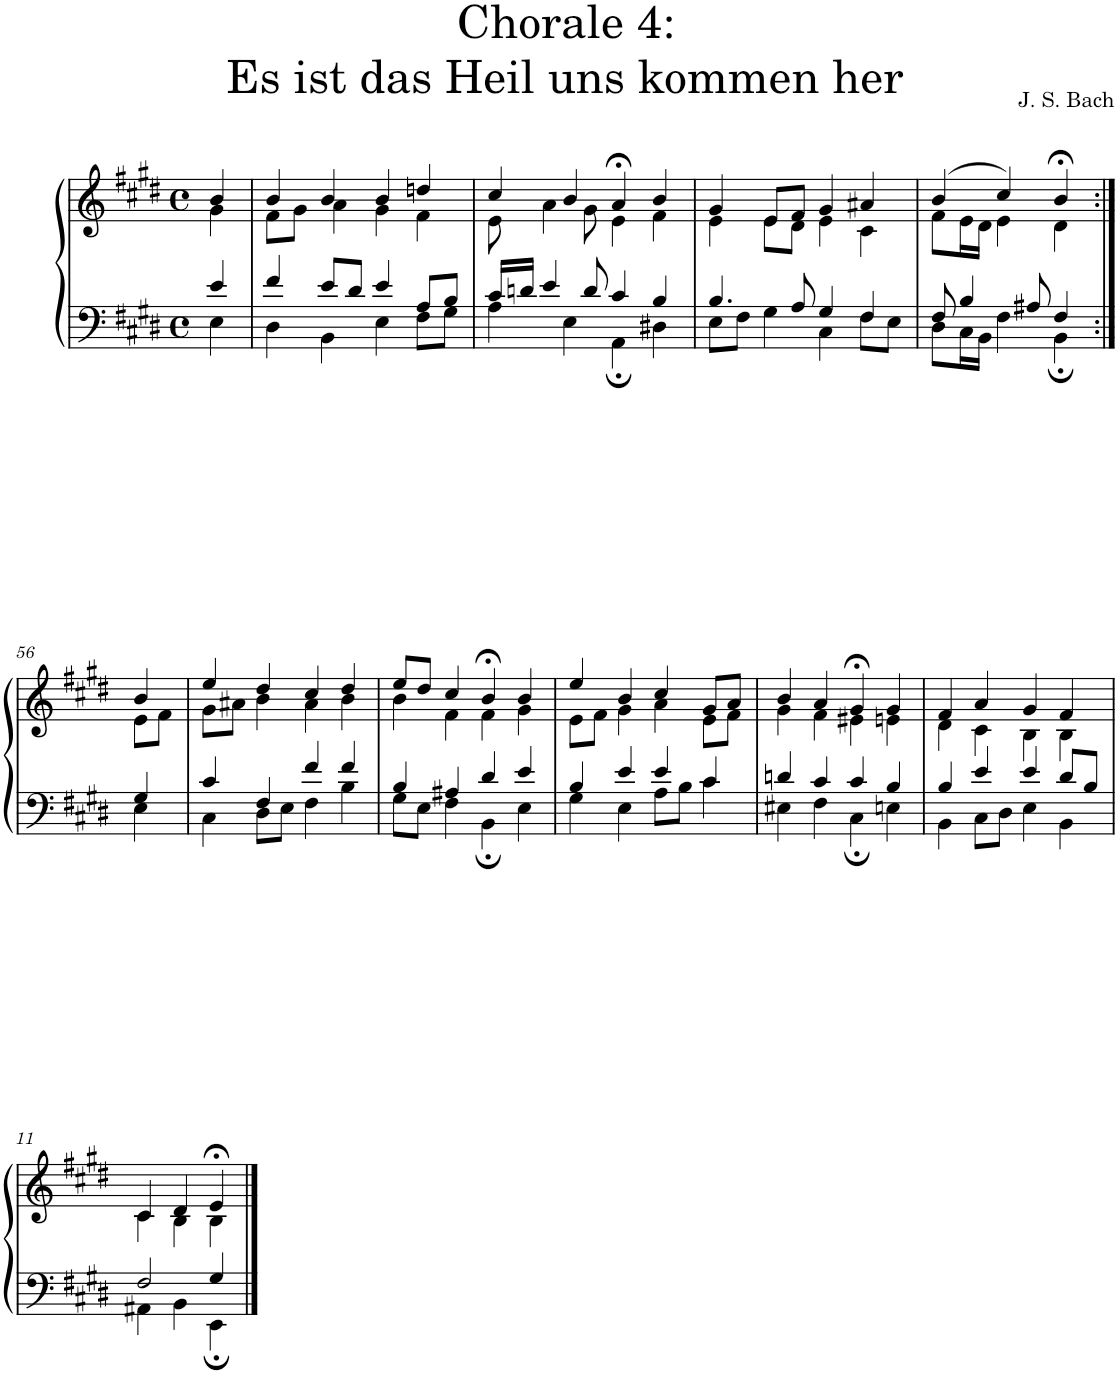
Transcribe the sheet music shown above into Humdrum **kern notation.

**kern	**kern
*part1	*part1
*staff2	*staff1
*I"S,A	*
*clefF4	*clefG2
*k[f#c#g#d#]	*k[f#c#g#d#]
*M4/4	*M4/4
*met(c)	*met(c)
=	=
*^	*^
4e/	4E\	4b/	4g#\
=1	=1	=1	=1
4f#/	4D#\	4b/	8f#\L
.	.	.	8g#\J
8e/L	4BB\	4b/	4a\
8d#/J	.	.	.
4e/	4E\	4b/	4g#\
8A/L	8F#\L	4ddn/	4f#\
8B/J	8G#\J	.	.
=2	=2	=2	=2
16c#/LL	4A\	4cc#/	8e\
16dn/JJ	.	.	.
4e/	.	.	4a\
.	4E\	4b/	.
8d/	.	.	8g#\
4c#/	4AA;\	4a;</	4e\
4B/	4D#X\	4b/	4f#\
=3	=3	=3	=3
4.B/	8E\L	4g#/	4e\
.	8F#\J	.	.
.	4G#\	8e/L	8e\L
8A/	.	8f#/J	8d#\J
4G#/	4C#\	4g#/	4e\
4F#/	8F#\L	4a#X/	4c#\
.	8E\J	.	.
=55	=55	=55	=55
8F#/	8D#\L	(>4b/	8f#\L
4B/	16C#\L	.	16e\L
.	16BB\JJ	.	16d#\JJ
.	4F#\	4cc#/)	4e\
8A#X/	.	.	.
4F#/	4BB;\	4b;</	4d#\
!!LO:LB:g=z	!!
=56:|!	=56:|!	=56:|!	=56:|!
4G#/	4E\	4b/	8e\L
.	.	.	8f#\J
=6	=6	=6	=6
4c#/	4C#\	4ee/	8g#\L
.	.	.	8a#X\J
4F#/	8D#\L	4dd#/	4b\
.	8E\J	.	.
4f#/	4F#\	4cc#/	4a#\
4f#/	4B\	4dd#/	4b\
=7	=7	=7	=7
4B/	8G#\L	8ee/L	4b\
.	8E\J	8dd#/J	.
4A#X/	4F#\	4cc#/	4f#\
4d#/	4BB;\	4b;</	4f#\
4e/	4E\	4b/	4g#\
=8	=8	=8	=8
4B/	4G#\	4ee/	8e\L
.	.	.	8f#\J
4e/	4E\	4b/	4g#\
4e/	8A\L	4cc#/	4a\
.	8B\J	.	.
4c#/	4c#\	8g#/L	8e\L
.	.	8a/J	8f#\J
=9	=9	=9	=9
4dn/	4E#X\	4b/	4g#\
4c#/	4F#\	4a/	4f#\
4c#/	4C#;\	4g#;</	4e#X\
4B/	4En\	4g#/	4en\
=10	=10	=10	=10
4B/	4BB\	4f#/	4d#\
4e/	8C#\L	4a/	4c#\
.	8D#\J	.	.
4e/	4E\	4g#/	4B\
8d#/L	4BB\	4f#/	4B\
8B/J	.	.	.
!!LO:LB:g=z	!!
=11	=11	=11	=11
2F#/	4AA#X\	4c#/	4c#\
.	4BB\	4d#/	4B\
4G#/	4EE;\	4e;</	4B\
*v	*v	*	*
*	*v	*v
==	==
*-	*-
